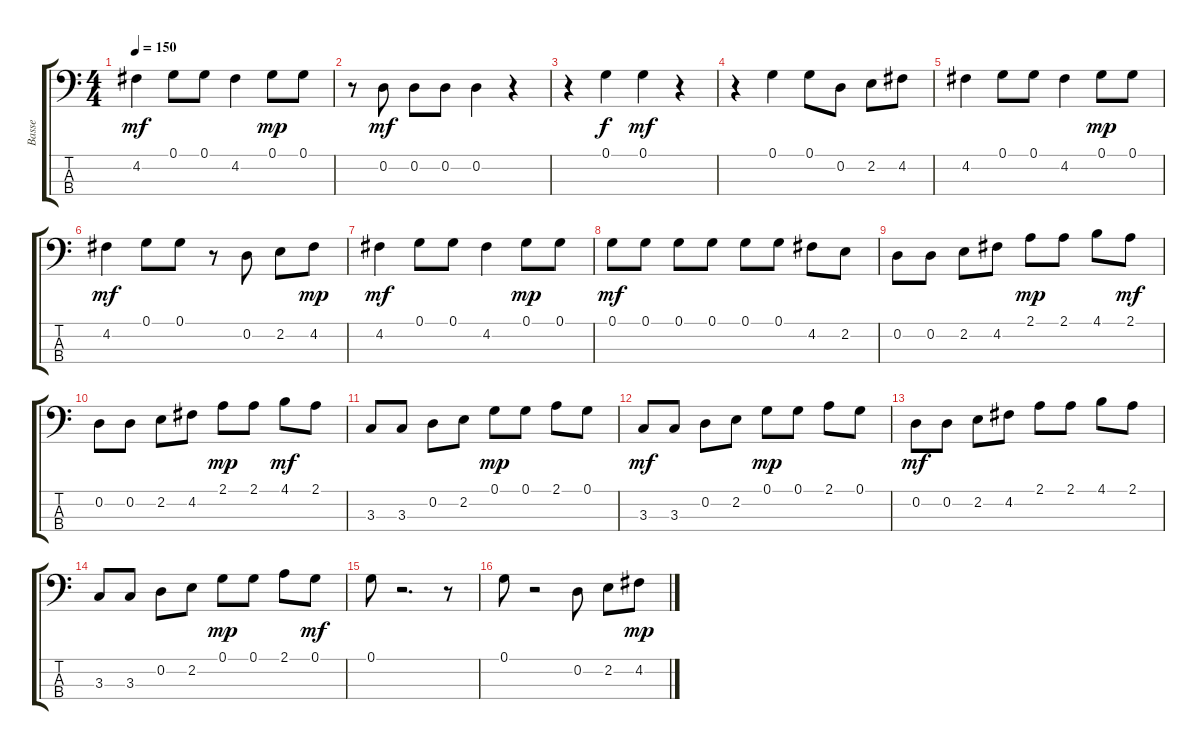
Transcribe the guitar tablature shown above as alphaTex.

\track ("Basse" "Basse") {instrument electricbassfinger}
\staff {score tabs}
\tuning (G2 D2 A1 E1) {hide}
\ts (4 4)
\tempo 150
\clef f4
\ks c
4.2.4{dy mf} 0.1.8 0.1.8 4.2.4 0.1.8{dy mp} 0.1.8 |
r.8 0.2.8{dy mf} 0.2.8 0.2.8 0.2.4 r.4 |
r.4 0.1.4{dy f} 0.1.4{dy mf} r.4 |
r.4 0.1.4 0.1.8 0.2.8 2.2.8 4.2.8 |
4.2.4 0.1.8 0.1.8 4.2.4 0.1.8{dy mp} 0.1.8 |
4.2.4{dy mf} 0.1.8 0.1.8 r.8 0.2.8 2.2.8 4.2.8{dy mp} |
4.2.4{dy mf} 0.1.8 0.1.8 4.2.4 0.1.8{dy mp} 0.1.8 |
0.1.8{dy mf} 0.1.8 0.1.8 0.1.8 0.1.8 0.1.8 4.2.8 2.2.8 |
0.2.8 0.2.8 2.2.8 4.2.8 2.1.8{dy mp} 2.1.8 4.1.8 2.1.8{dy mf} |
0.2.8 0.2.8 2.2.8 4.2.8 2.1.8{dy mp} 2.1.8 4.1.8{dy mf} 2.1.8 |
3.3.8 3.3.8 0.2.8 2.2.8 0.1.8{dy mp} 0.1.8 2.1.8 0.1.8 |
3.3.8{dy mf} 3.3.8 0.2.8 2.2.8 0.1.8{dy mp} 0.1.8 2.1.8 0.1.8 |
0.2.8{dy mf} 0.2.8 2.2.8 4.2.8 2.1.8 2.1.8 4.1.8 2.1.8 |
3.3.8 3.3.8 0.2.8 2.2.8 0.1.8{dy mp} 0.1.8 2.1.8 0.1.8{dy mf} |
0.1.8 r.2{d} r.8 |
0.1.8 r.2 0.2.8 2.2.8 4.2.8{dy mp}
